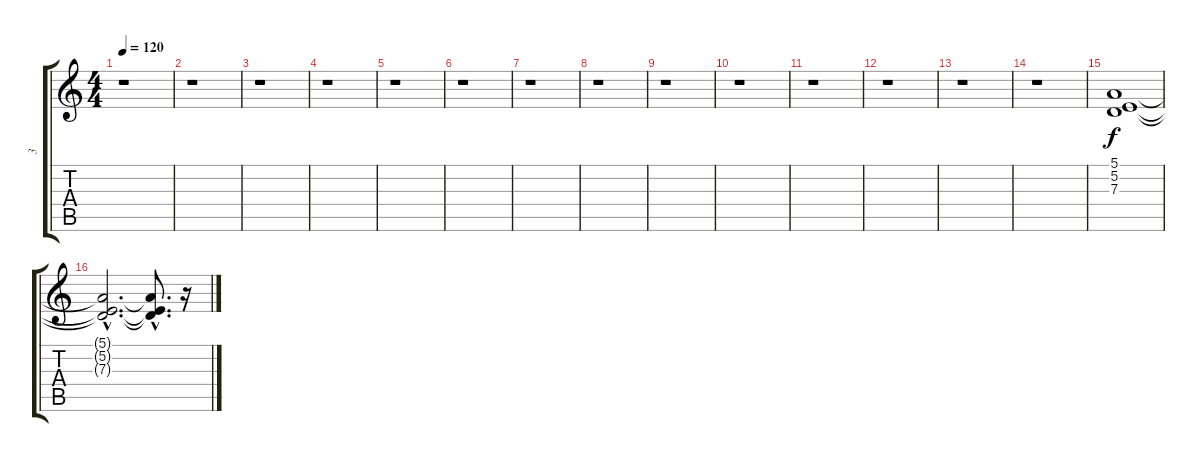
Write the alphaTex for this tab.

\track ("3" "3") {instrument pad1newage}
\staff {score tabs}
\tuning (E4 B3 G3 D3 A2 E2) {hide}
\ts (4 4)
\tempo 120
\clef g2
\ks c
r.1{dy f} |
r.1 |
r.1 |
r.1 |
r.1 |
r.1 |
r.1 |
r.1 |
r.1 |
r.1 |
r.1 |
r.1 |
r.1 |
r.1 |
(5.1 5.2 7.3).1 |
(5.1{hac t} 5.2{hac t} 7.3{hac t}).2{d} (5.1{hac t} 5.2{hac t} 7.3{hac t}).8{d} r.16
